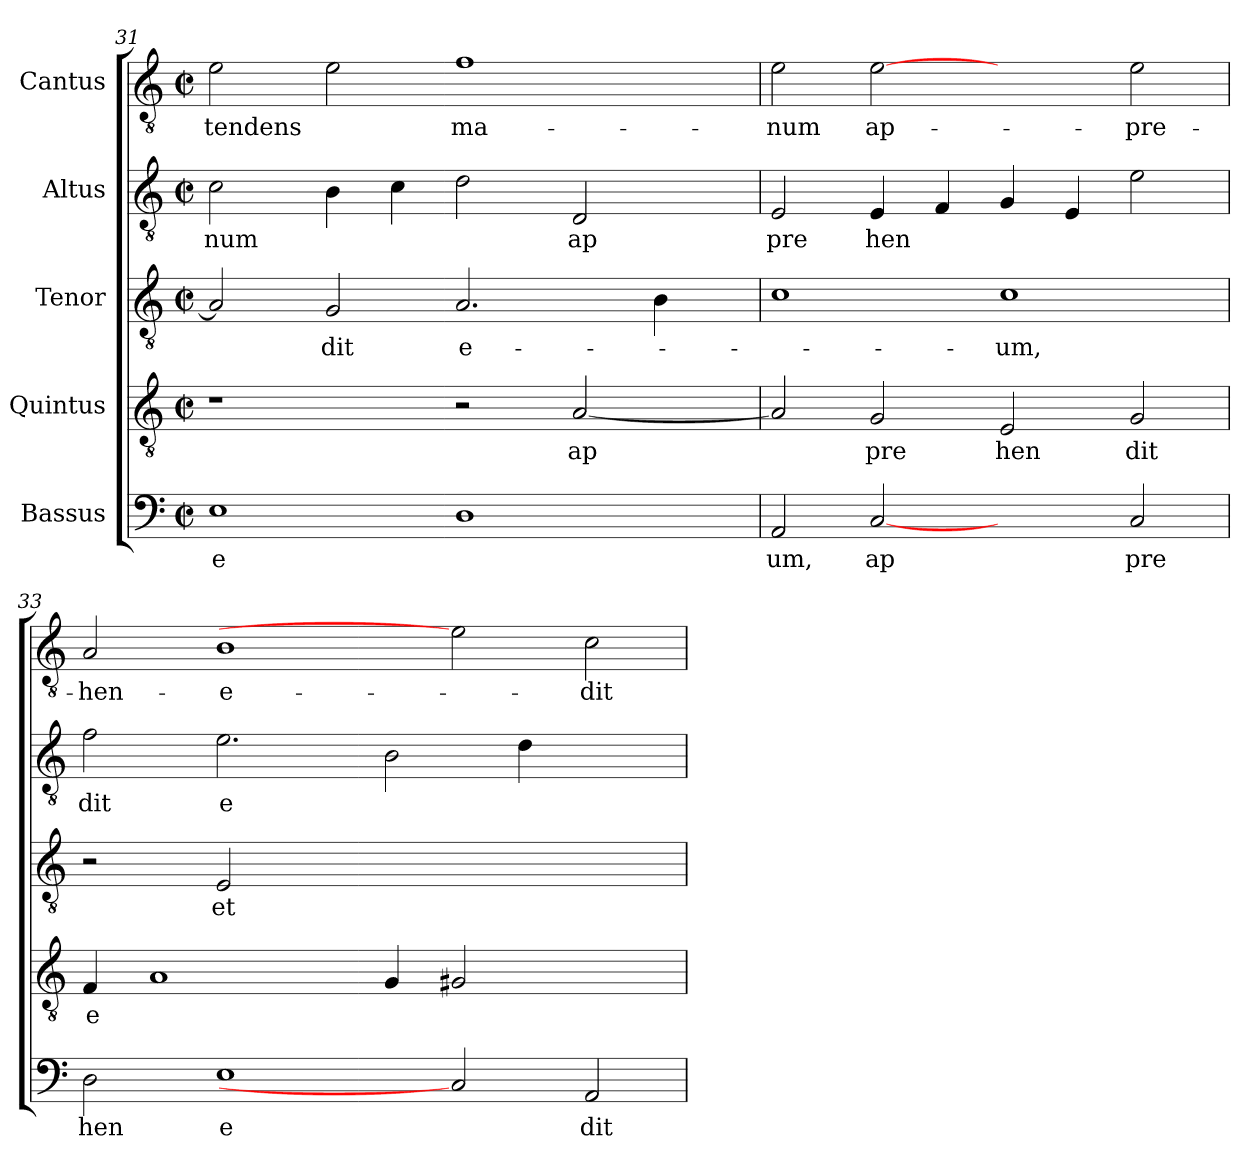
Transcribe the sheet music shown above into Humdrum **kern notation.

**kern	**text	**kern	**text	**kern	**text	**kern	**text	**kern	**text
*part5	*part5	*part4	*part4	*part3	*part3	*part2	*part2	*part1	*part1
*staff5	*staff5	*staff4	*staff4	*staff3	*staff3	*staff2	*staff2	*staff1	*staff1
*I"Bassus	*	*I"Quintus	*	*I"Tenor	*	*I"Altus	*	*I"Cantus	*
!!LO:LB:g=z
*clefF4	*	*clefGv2	*	*clefGv2	*	*clefGv2	*	*clefGv2	*
*M2/2	*	*M2/2	*	*M2/2	*	*M2/2	*	*M2/2	*
*met(c|)	*	*met(c|)	*	*met(c|)	*	*met(c|)	*	*met(c|)	*
=31	=31	=31	=31	=31	=31	=31	=31	=31	=31
!	!LO:LY:b:rj	!	!	!	!	!	!LO:LY:b	!	!LO:LY:b
*	*	*	*	*^	*	*	*	*	*
1E	e	1r	.	2A/]	32.ryy	.	2c\	num	2e\	tendens
.	.	.	.	.	1ryy	.	.	.	.	.
!	!	!	!	!	!	!LO:LY:b:cj	!	!	!	!
.	.	.	.	2G/	.	dit	4B\	.	2e\	.
.	.	.	.	.	.	.	4c\	.	.	.
!	!	!	!	!	!	!LO:LY:b:cj	!	!	!	!LO:LY:b:cj
1D	.	2r	.	2.A/	.	e-	2d\	.	1f	ma-
.	.	.	.	.	2ryy	.	.	.	.	.
!	!	!	!LO:LY:b:cj	!	!	!	!	!LO:LY:b:cj	!	!
.	.	[<2A/	ap	.	.	.	2D/	ap	.	.
.	.	.	.	.	4ryy	.	.	.	.	.
.	.	.	.	4B\	.	.	.	.	.	.
.	.	.	.	.	8ryy	.	.	.	.	.
.	.	.	.	.	16ryy	.	.	.	.	.
.	.	.	.	.	64ryy	.	.	.	.	.
=32	=32	=32	=32	=32	=32	=32	=32	=32	=32	=32
!	!LO:LY:b:cj	!	!	!	!	!	!	!LO:LY:b:cj	!	!LO:LY:b:cj
*	*	*	*	*v	*v	*	*	*	*	*
2AA/	um,	2A/]	.	1c	.	2E/	pre	2e\	-num
!	!LO:LY:b:cj	!	!LO:LY:b:cj	!	!	!	!LO:LY:b	!	!LO:LY:b:cj
[2C	ap	2G/	pre	.	.	4E/	hen	[2e	ap-
.	.	.	.	.	.	4F/	.	.	.
!	!	!	!LO:LY:b:cj	!	!LO:LY:b:cj	!	!	!	!
2ryy	.	2E/	hen	1c	-um,	4G/	.	2ryy	.
.	.	.	.	.	.	4E/	.	.	.
!	!LO:LY:b:cj	!	!LO:LY:b:cj	!	!	!	!	!	!LO:LY:b:cj
2C/	pre	2G/	dit	.	.	2e\	.	2e\	-pre-
=33	=33	=33	=33	=33	=33	=33	=33	=33	=33
!	!LO:LY:b:cj	!	!LO:LY:b:cj	!	!	!	!LO:LY:b:cj	!	!LO:LY:b:cj
2D\	hen	4F/	e	2r	.	2f\	dit	2A/	-hen-
.	.	1A	.	.	.	.	.	.	.
!	!LO:LY:b:cj	!	!	!	!LO:LY:b:cj	!	!LO:LY:b:cj	!	!LO:LY:b:cj
1E	e	.	.	2E/	et	2.e\	e	1B	e-
.	.	.	.	1.ryy	.	.	.	.	.
.	.	4G/	.	.	.	2B\	.	.	.
2C]	.	2G#/	.	.	.	.	.	2e]	.
.	.	.	.	.	.	4d\	.	.	.
!	!LO:LY:b:cj	!	!	!	!	!	!	!	!LO:LY:b:cj
2AA/	dit	2ryy	.	.	.	2ryy	.	2c\	-dit
=	=	=	=	=	=	=	=	=	=
*-	*-	*-	*-	*-	*-	*-	*-	*-	*-
